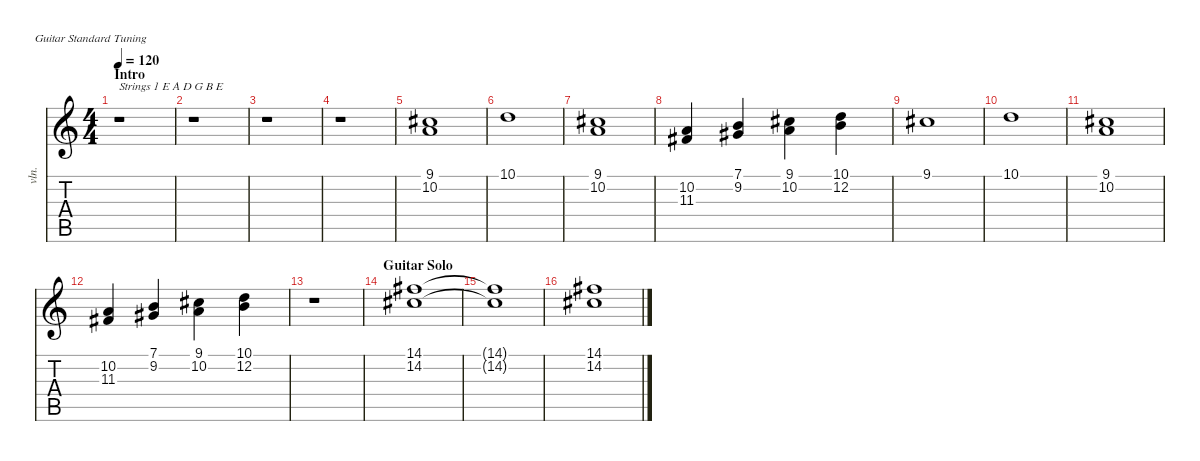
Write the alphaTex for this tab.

\defaultSystemsLayout 4
\hideDynamics
\bracketExtendMode nobrackets
\track ("Strings 1" "vln.") {instrument stringensemble1}
\staff {score tabs}
\tuning (E4 B3 G3 D3 A2 E2)
\ts (4 4)
\section ("" "Intro")
\tempo 120
\clef g2
\ks c
r.1{txt "Strings 1 E A D G B E" dy f instrument stringensemble1} |
r.1 |
r.1 |
r.1 |
(9.1{acc #} 10.2).1 |
10.1.1 |
(9.1{acc #} 10.2).1 |
(10.2 11.3{acc #}).4 (7.1 9.2{acc #}).4 (9.1{acc #} 10.2).4 (10.1 12.2).4 |
9.1{acc #}.1 |
10.1.1 |
(9.1{acc #} 10.2).1 |
(10.2 11.3{acc #}).4 (7.1 9.2{acc #}).4 (9.1{acc #} 10.2).4 (10.1 12.2).4 |
r.1 |
\section ("" "Guitar Solo")
(14.1{acc #} 14.2{acc #}).1 |
(14.1{t acc #} 14.2{t acc #}).1 |
(14.1{acc #} 14.2{acc #}).1
